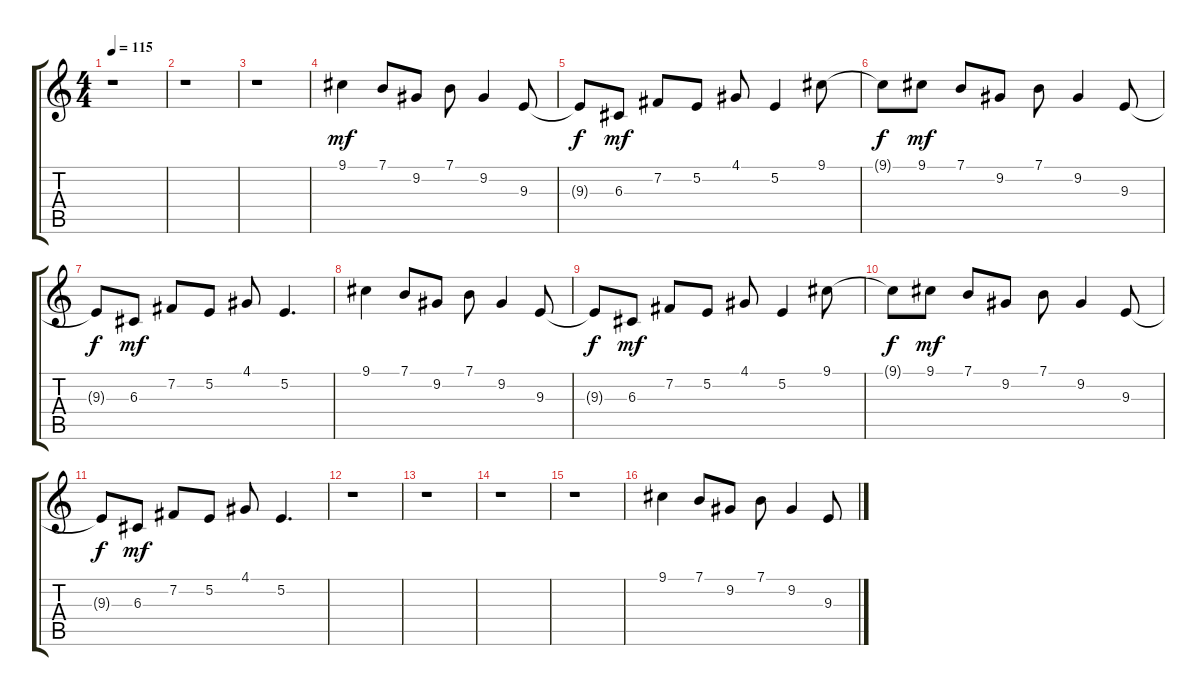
\track "" {instrument stringensemble1}
\staff {score tabs}
\tuning (E4 B3 G3 D3 A2 E2) {hide}
\ts (4 4)
\tempo 115
\clef g2
\ks c
r.1{dy f} |
r.1 |
r.1 |
9.1.4{dy mf} 7.1.8 9.2.8 7.1.8 9.2.4 9.3.8 |
9.3{t}.8{dy f} 6.3.8{dy mf} 7.2.8 5.2.8 4.1.8 5.2.4 9.1.8 |
9.1{t}.8{dy f} 9.1.8{dy mf} 7.1.8 9.2.8 7.1.8 9.2.4 9.3.8 |
9.3{t}.8{dy f} 6.3.8{dy mf} 7.2.8 5.2.8 4.1.8 5.2.4{d} |
9.1.4 7.1.8 9.2.8 7.1.8 9.2.4 9.3.8 |
9.3{t}.8{dy f} 6.3.8{dy mf} 7.2.8 5.2.8 4.1.8 5.2.4 9.1.8 |
9.1{t}.8{dy f} 9.1.8{dy mf} 7.1.8 9.2.8 7.1.8 9.2.4 9.3.8 |
9.3{t}.8{dy f} 6.3.8{dy mf} 7.2.8 5.2.8 4.1.8 5.2.4{d} |
r.1 |
r.1 |
r.1 |
r.1 |
9.1.4 7.1.8 9.2.8 7.1.8 9.2.4 9.3.8
